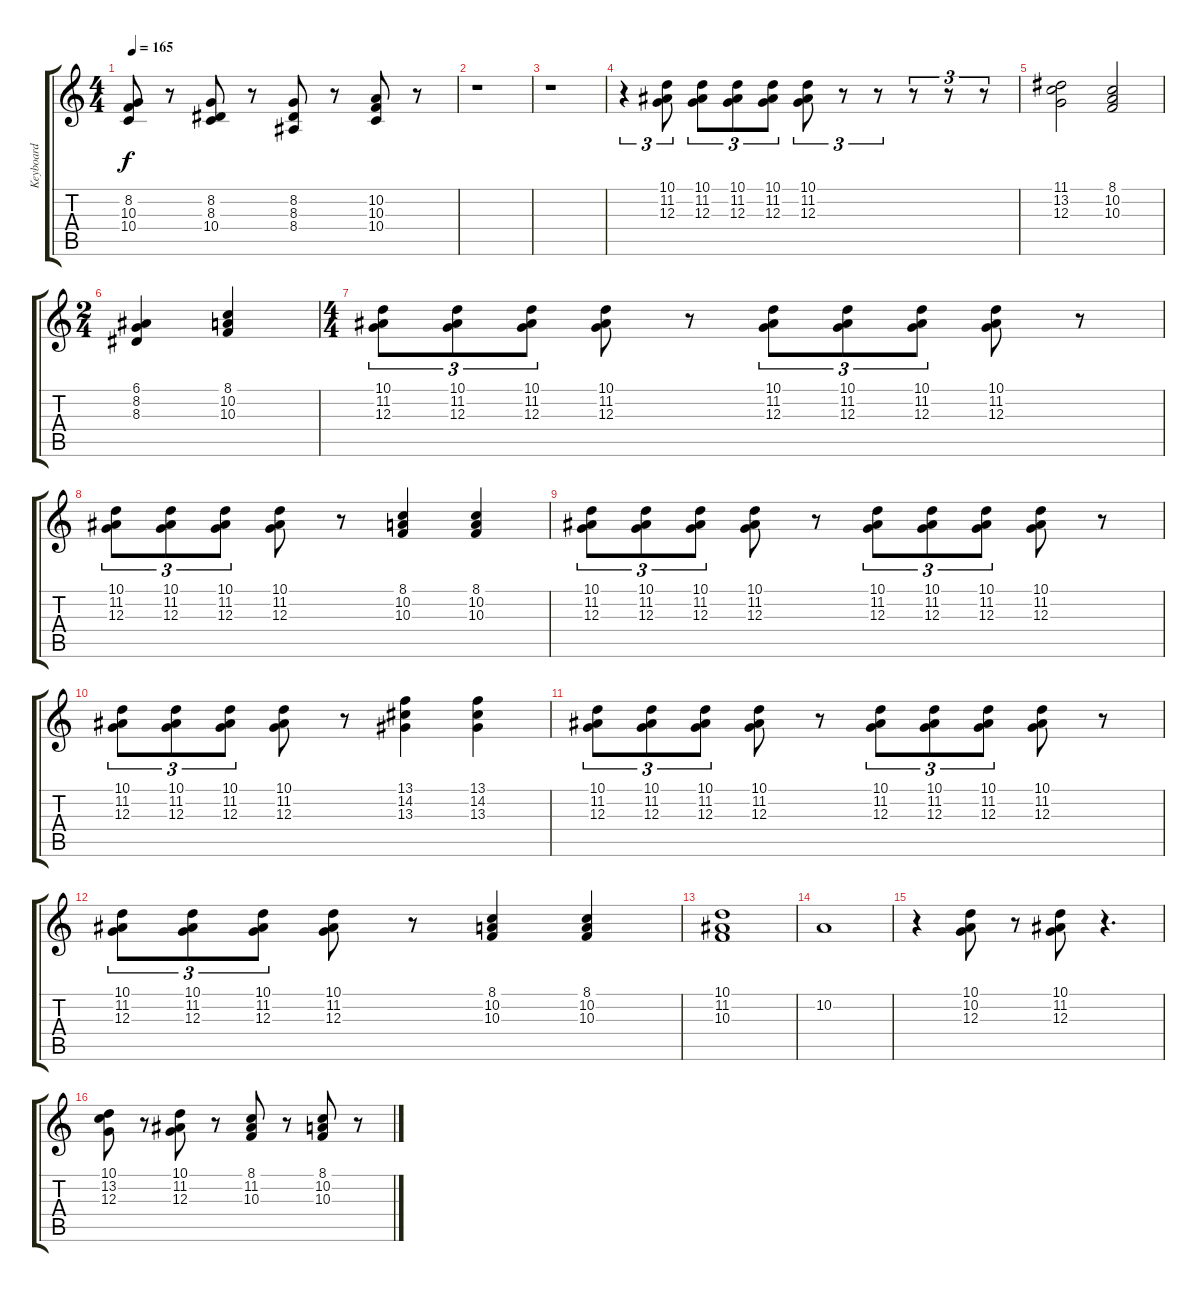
\track ("Keyboard " "Keyboard ") {instrument stringensemble1}
\staff {score tabs}
\tuning (E4 B3 G3 D3 A2 E2) {hide}
\ts (4 4)
\tempo 165
\clef g2
\ks c
(8.2 10.3 10.4).8{dy f} r.8 (8.2 8.3 10.4).8 r.8 (8.2 8.3 8.4).8 r.8 (10.2 10.3 10.4).8 r.8 |
r.1 |
r.1 |
r.4{tu (3 2)} (10.1 11.2 12.3).8{tu (3 2)} (10.1 11.2 12.3).8{tu (3 2)} (10.1 11.2 12.3).8{tu (3 2)} (10.1 11.2 12.3).8{tu (3 2)} (10.1 11.2 12.3).8{tu (3 2)} r.8{tu (3 2)} r.8{tu (3 2)} r.8{tu (3 2)} r.8{tu (3 2)} r.8{tu (3 2)} |
(11.1 13.2 12.3).2 (8.1 10.2 10.3).2 |
\ts (2 4)
(6.1 8.2 8.3).4 (8.1 10.2 10.3).4 |
\ts (4 4)
(10.1 11.2 12.3).8{tu (3 2)} (10.1 11.2 12.3).8{tu (3 2)} (10.1 11.2 12.3).8{tu (3 2)} (10.1 11.2 12.3).8 r.8 (10.1 11.2 12.3).8{tu (3 2)} (10.1 11.2 12.3).8{tu (3 2)} (10.1 11.2 12.3).8{tu (3 2)} (10.1 11.2 12.3).8 r.8 |
(10.1 11.2 12.3).8{tu (3 2)} (10.1 11.2 12.3).8{tu (3 2)} (10.1 11.2 12.3).8{tu (3 2)} (10.1 11.2 12.3).8 r.8 (8.1 10.2 10.3).4 (8.1 10.2 10.3).4 |
(10.1 11.2 12.3).8{tu (3 2)} (10.1 11.2 12.3).8{tu (3 2)} (10.1 11.2 12.3).8{tu (3 2)} (10.1 11.2 12.3).8 r.8 (10.1 11.2 12.3).8{tu (3 2)} (10.1 11.2 12.3).8{tu (3 2)} (10.1 11.2 12.3).8{tu (3 2)} (10.1 11.2 12.3).8 r.8 |
(10.1 11.2 12.3).8{tu (3 2)} (10.1 11.2 12.3).8{tu (3 2)} (10.1 11.2 12.3).8{tu (3 2)} (10.1 11.2 12.3).8 r.8 (13.1 14.2 13.3).4 (13.1 14.2 13.3).4 |
(10.1 11.2 12.3).8{tu (3 2)} (10.1 11.2 12.3).8{tu (3 2)} (10.1 11.2 12.3).8{tu (3 2)} (10.1 11.2 12.3).8 r.8 (10.1 11.2 12.3).8{tu (3 2)} (10.1 11.2 12.3).8{tu (3 2)} (10.1 11.2 12.3).8{tu (3 2)} (10.1 11.2 12.3).8 r.8 |
(10.1 11.2 12.3).8{tu (3 2)} (10.1 11.2 12.3).8{tu (3 2)} (10.1 11.2 12.3).8{tu (3 2)} (10.1 11.2 12.3).8 r.8 (8.1 10.2 10.3).4 (8.1 10.2 10.3).4 |
(10.1 11.2 10.3).1 |
10.2.1 |
r.4 (10.1 10.2 12.3).8 r.8 (10.1 11.2 12.3).8 r.4{d} |
(10.1 13.2 12.3).8 r.8 (10.1 11.2 12.3).8 r.8 (8.1 11.2 10.3).8 r.8 (8.1 10.2 10.3).8 r.8
